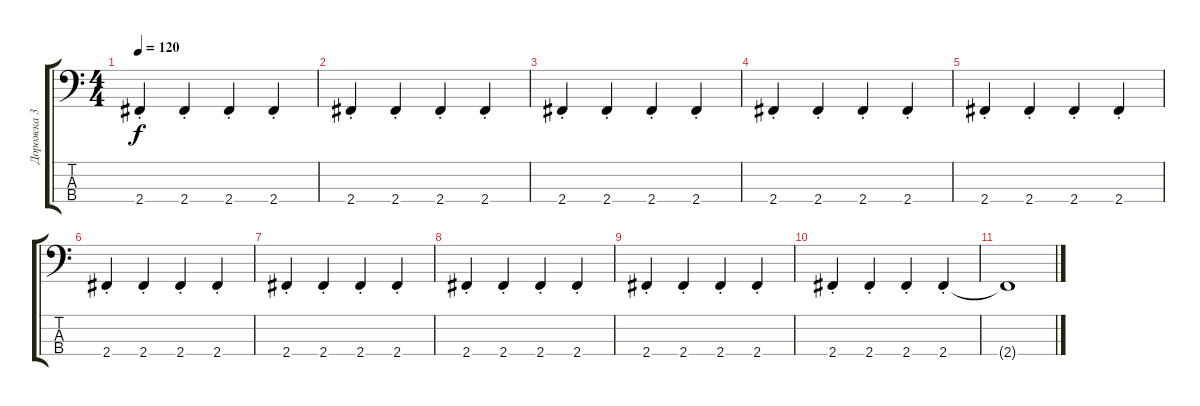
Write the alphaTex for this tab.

\track ("Дорожка 3" "Дорожка 3") {instrument electricbassfinger}
\staff {score tabs}
\tuning (G2 D2 A1 E1) {hide}
\ts (4 4)
\tempo 120
\clef f4
\ks c
2.4{st}.4{dy f} 2.4{st}.4 2.4{st}.4 2.4{st}.4 |
2.4{st}.4 2.4{st}.4 2.4{st}.4 2.4{st}.4 |
2.4{st}.4 2.4{st}.4 2.4{st}.4 2.4{st}.4 |
2.4{st}.4 2.4{st}.4 2.4{st}.4 2.4{st}.4 |
2.4{st}.4 2.4{st}.4 2.4{st}.4 2.4{st}.4 |
2.4{st}.4 2.4{st}.4 2.4{st}.4 2.4{st}.4 |
2.4{st}.4 2.4{st}.4 2.4{st}.4 2.4{st}.4 |
2.4{st}.4 2.4{st}.4 2.4{st}.4 2.4{st}.4 |
2.4{st}.4 2.4{st}.4 2.4{st}.4 2.4{st}.4 |
2.4{st}.4 2.4{st}.4 2.4{st}.4 2.4{st}.4 |
2.4{t}.1
